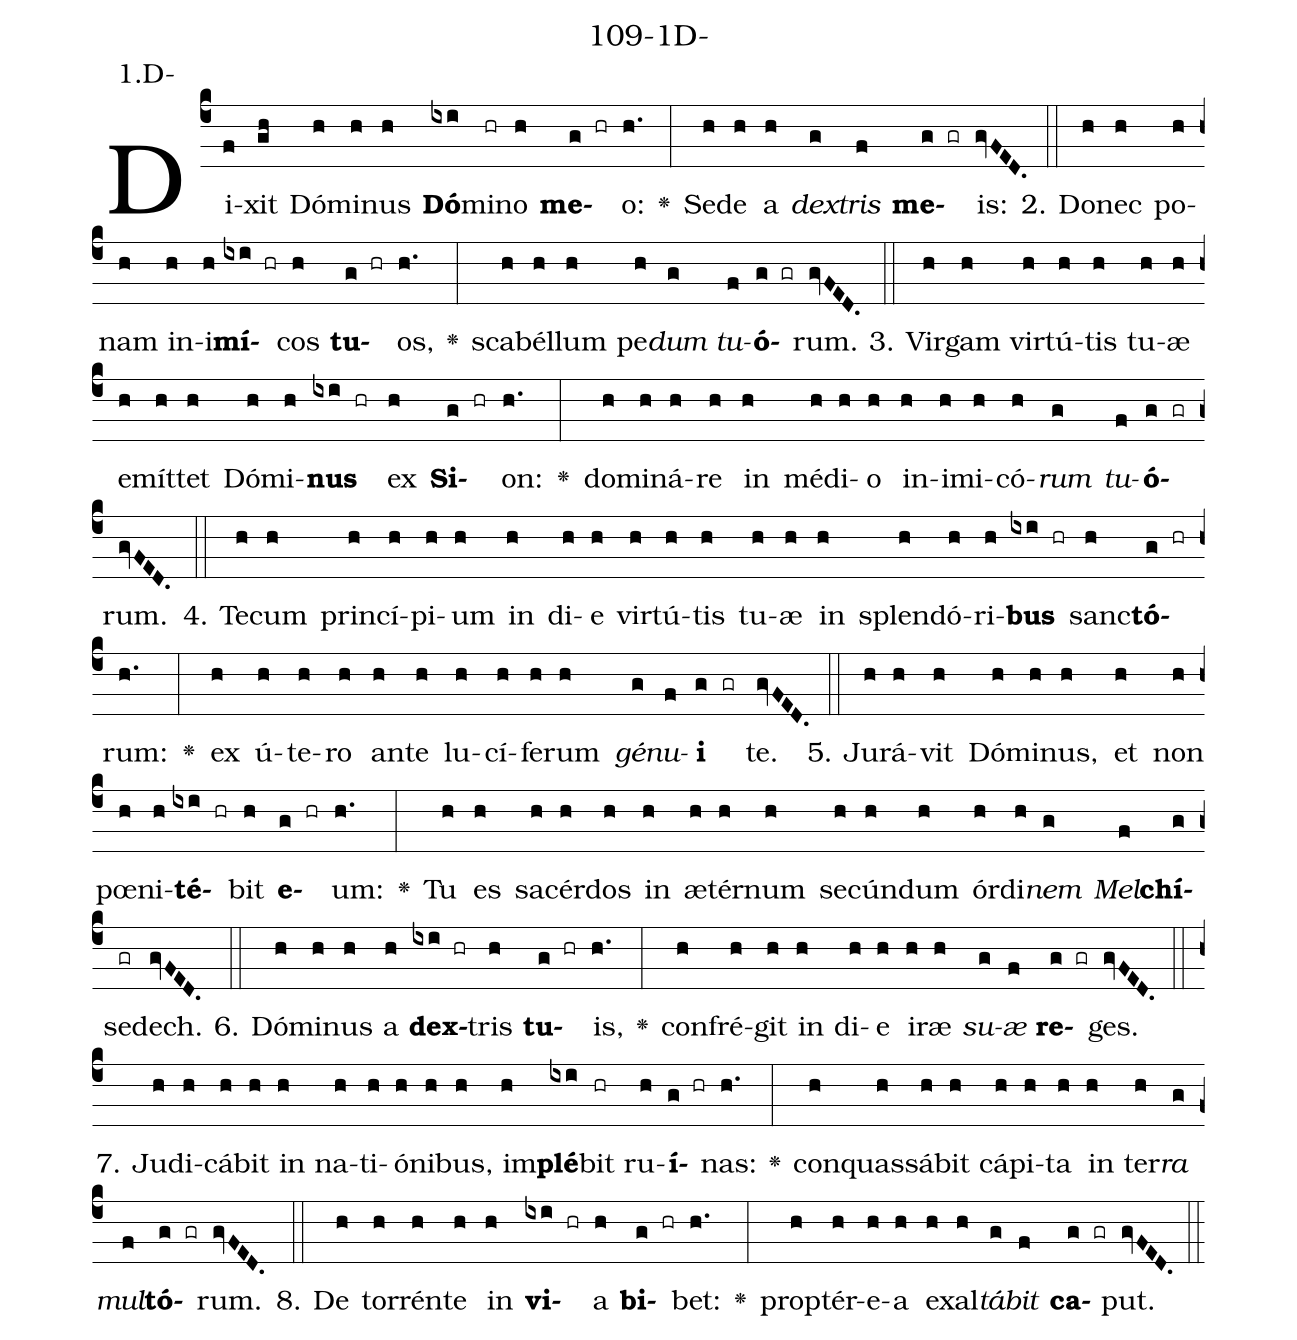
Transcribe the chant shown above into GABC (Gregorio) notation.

name: 109-1D-;
annotation: 1.D-;
%%
(c4)Di(f)xit(gh) Dó(h)mi(h)nus(h) <b>Dó</b>(ixi)mi(hr)no(h) <b>me</b>(g hr)o:(h.) <v>\greheightstar</v>(:) Se(h)de(h) a(h) <i>dex</i>(g)<i>tris</i>(f) <b>me</b>(g gr)is:(gvFED.) (::)
2. Do(h)nec(h) po(h)nam(h) in(h)i(h)<b>mí</b>(ixi hr)cos(h) <b>tu</b>(g hr)os,(h.) <v>\greheightstar</v>(:) sca(h)bél(h)lum(h) pe(h)<i>dum</i>(g) <i>tu</i>(f)<b>ó</b>(g gr)rum.(gvFED.) (::)
3. Vir(h)gam(h) vir(h)tú(h)tis(h) tu(h)æ(h) e(h)mít(h)tet(h) Dó(h)mi(h)<b>nus</b>(ixi hr) ex(h) <b>Si</b>(g hr)on:(h.) <v>\greheightstar</v>(:) do(h)mi(h)ná(h)re(h) in(h) mé(h)di(h)o(h) in(h)i(h)mi(h)có(h)<i>rum</i>(g) <i>tu</i>(f)<b>ó</b>(g gr)rum.(gvFED.) (::)
4. Te(h)cum(h) prin(h)cí(h)pi(h)um(h) in(h) di(h)e(h) vir(h)tú(h)tis(h) tu(h)æ(h) in(h) splen(h)dó(h)ri(h)<b>bus</b>(ixi hr) sanc(h)<b>tó</b>(g hr)rum:(h.) <v>\greheightstar</v>(:) ex(h) ú(h)te(h)ro(h) an(h)te(h) lu(h)cí(h)fe(h)rum(h) <i>gé</i>(g)<i>nu</i>(f)<b>i</b>(g gr) te.(gvFED.) (::)
5. Ju(h)rá(h)vit(h) Dó(h)mi(h)nus,(h) et(h) non(h) pœ(h)ni(h)<b>té</b>(ixi hr)bit(h) <b>e</b>(g hr)um:(h.) <v>\greheightstar</v>(:) Tu(h) es(h) sa(h)cér(h)dos(h) in(h) æ(h)tér(h)num(h) se(h)cún(h)dum(h) ór(h)di(h)<i>nem</i>(g) <i>Mel</i>(f)<b>chí</b>(g)se(gr)dech.(gvFED.) (::)
6. Dó(h)mi(h)nus(h) a(h) <b>dex</b>(ixi hr)tris(h) <b>tu</b>(g hr)is,(h.) <v>\greheightstar</v>(:) con(h)fré(h)git(h) in(h) di(h)e(h) i(h)ræ(h) <i>su</i>(g)<i>æ</i>(f) <b>re</b>(g gr)ges.(gvFED.) (::)
7. Ju(h)di(h)cá(h)bit(h) in(h) na(h)ti(h)ó(h)ni(h)bus,(h) im(h)<b>plé</b>(ixi)bit(hr) ru(h)<b>í</b>(g hr)nas:(h.) <v>\greheightstar</v>(:) con(h)quas(h)sá(h)bit(h) cá(h)pi(h)ta(h) in(h) ter(h)<i>ra</i>(g) <i>mul</i>(f)<b>tó</b>(g gr)rum.(gvFED.) (::)
8. De(h) tor(h)rén(h)te(h) in(h) <b>vi</b>(ixi hr)a(h) <b>bi</b>(g hr)bet:(h.) <v>\greheightstar</v>(:) prop(h)tér(h)e(h)a(h) ex(h)al(h)<i>tá</i>(g)<i>bit</i>(f) <b>ca</b>(g gr)put.(gvFED.) (::)
